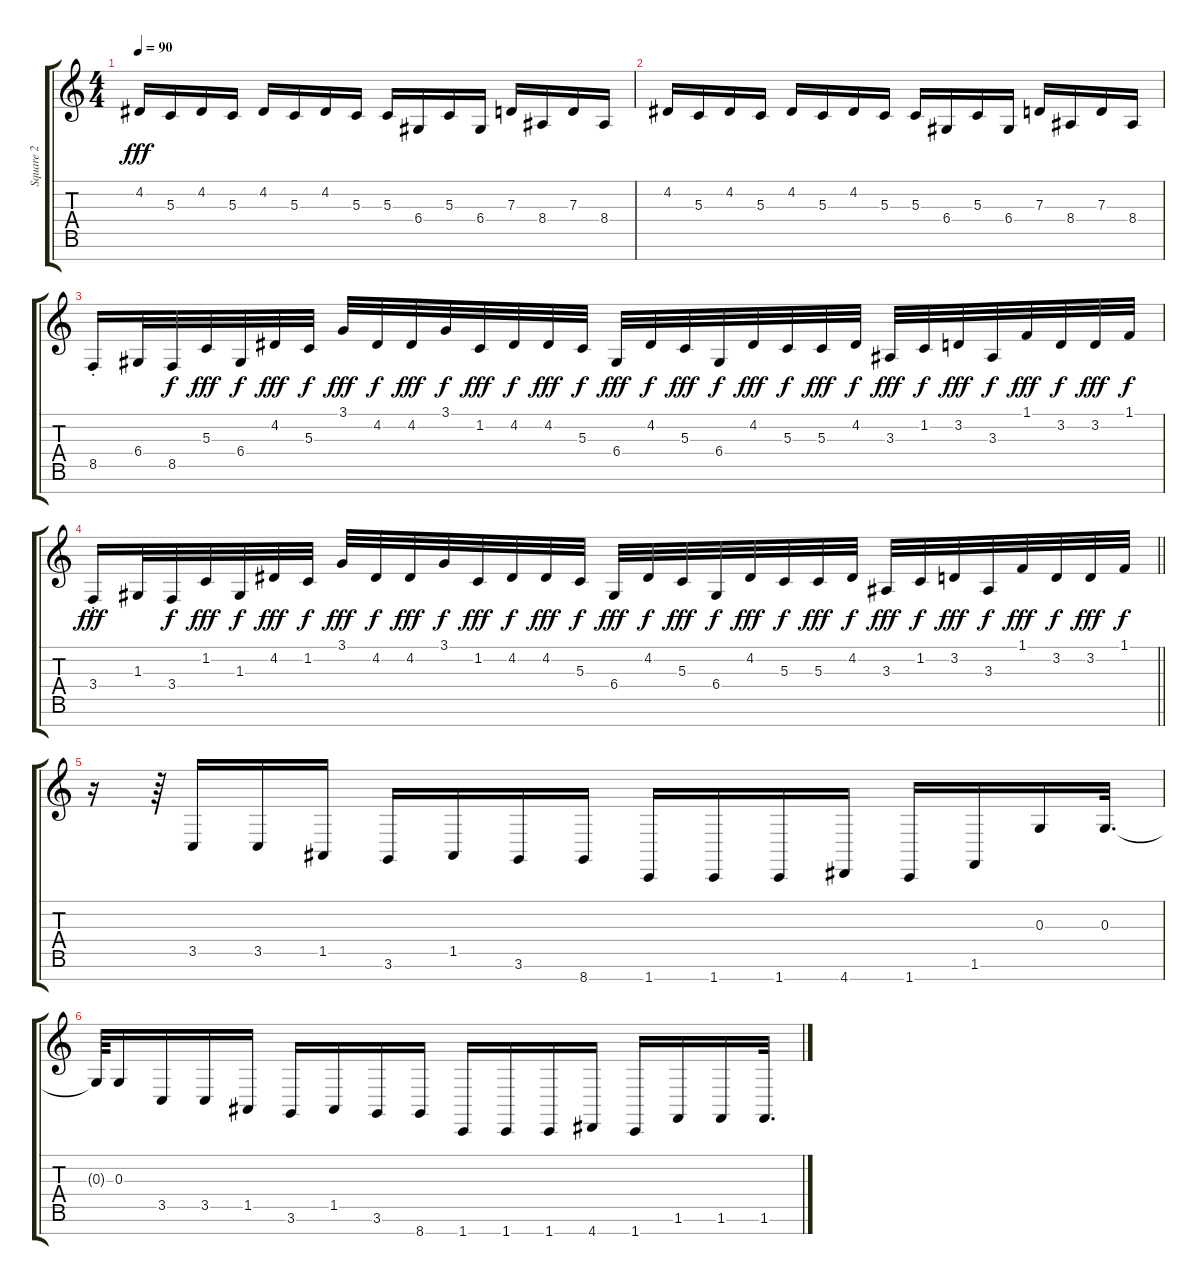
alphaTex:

\track ("Square 2" "Square 2") {instrument lead1square}
\staff {score tabs}
\tuning (E4 B3 G3 D3 A2 E2 B1) {hide}
\ts (4 4)
\tempo 90
\clef g2
\ks c
4.2.16{dy fff} 5.3.16 4.2.16 5.3.16 4.2.16 5.3.16 4.2.16 5.3.16 5.3.16 6.4.16 5.3.16 6.4.16 7.3.16 8.4.16 7.3.16 8.4.16 |
4.2.16 5.3.16 4.2.16 5.3.16 4.2.16 5.3.16 4.2.16 5.3.16 5.3.16 6.4.16 5.3.16 6.4.16 7.3.16 8.4.16 7.3.16 8.4.16 |
8.5{st}.16 6.4.32 8.5.32{dy f} 5.3.32{dy fff} 6.4.32{dy f} 4.2.32{dy fff} 5.3.32{dy f} 3.1.32{dy fff} 4.2.32{dy f} 4.2.32{dy fff} 3.1.32{dy f} 1.2.32{dy fff} 4.2.32{dy f} 4.2.32{dy fff} 5.3.32{dy f} 6.4.32{dy fff} 4.2.32{dy f} 5.3.32{dy fff} 6.4.32{dy f} 4.2.32{dy fff} 5.3.32{dy f} 5.3.32{dy fff} 4.2.32{dy f} 3.3.32{dy fff} 1.2.32{dy f} 3.2.32{dy fff} 3.3.32{dy f} 1.1.32{dy fff} 3.2.32{dy f} 3.2.32{dy fff} 1.1.32{dy f} |
\barLineRight lightlight
3.4{st}.16{dy fff} 1.3.32 3.4.32{dy f} 1.2.32{dy fff} 1.3.32{dy f} 4.2.32{dy fff} 1.2.32{dy f} 3.1.32{dy fff} 4.2.32{dy f} 4.2.32{dy fff} 3.1.32{dy f} 1.2.32{dy fff} 4.2.32{dy f} 4.2.32{dy fff} 5.3.32{dy f} 6.4.32{dy fff} 4.2.32{dy f} 5.3.32{dy fff} 6.4.32{dy f} 4.2.32{dy fff} 5.3.32{dy f} 5.3.32{dy fff} 4.2.32{dy f} 3.3.32{dy fff} 1.2.32{dy f} 3.2.32{dy fff} 3.3.32{dy f} 1.1.32{dy fff} 3.2.32{dy f} 3.2.32{dy fff} 1.1.32{dy f} |
r.16 r.64 3.5.16 3.5.16 1.5.16 3.6.16 1.5.16 3.6.16 8.7.16 1.7.16 1.7.16 1.7.16 4.7.16 1.7.16 1.6.16 0.3.16 0.3.32{d} |
0.3{t}.64 0.3.16 3.5.16 3.5.16 1.5.16 3.6.16 1.5.16 3.6.16 8.7.16 1.7.16 1.7.16 1.7.16 4.7.16 1.7.16 1.6.16 1.6.16 1.6.32{d}
